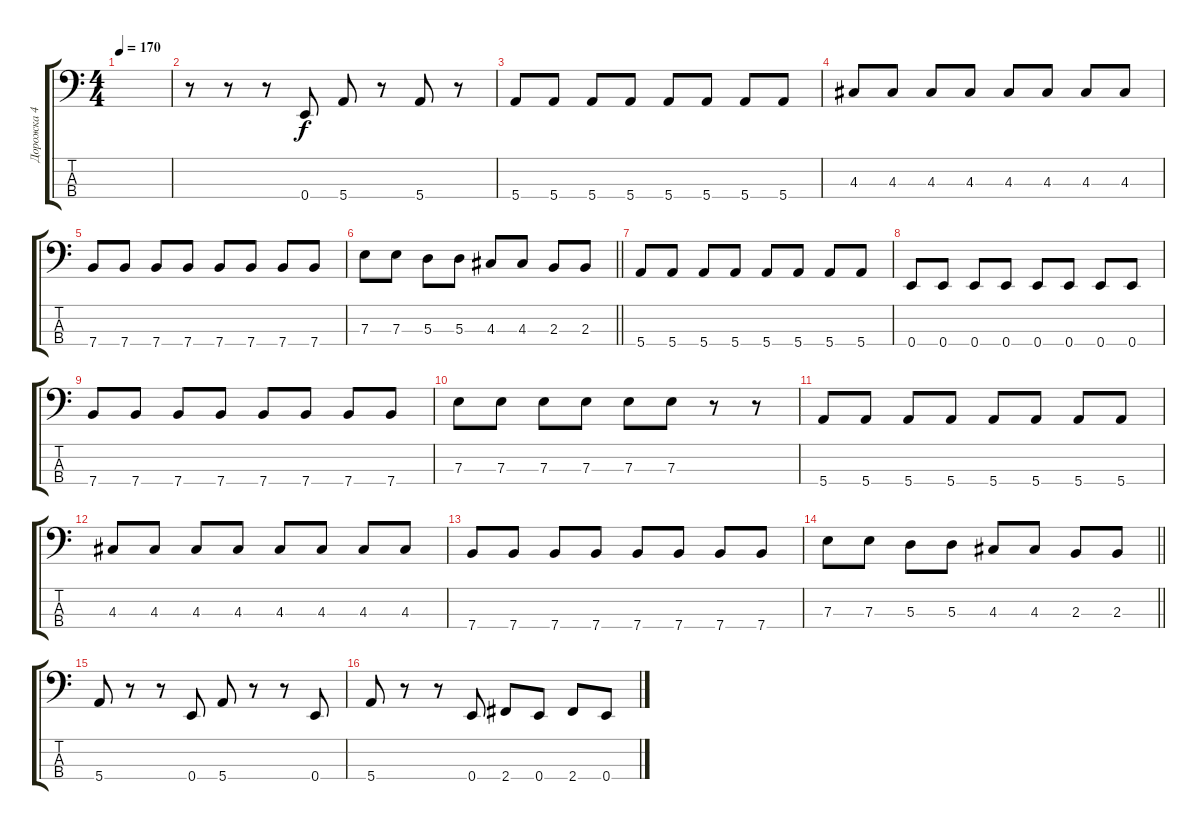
\track ("Дорожка 4" "Дорожка 4") {solo instrument electricbasspick}
\staff {score tabs}
\tuning (G2 D2 A1 E1) {hide}
\ts (4 4)
\tempo 170
\clef f4
\ks c
|
r.8 r.8 r.8 0.4.8 5.4.8 r.8 5.4.8 r.8 |
5.4.8 5.4.8 5.4.8 5.4.8 5.4.8 5.4.8 5.4.8 5.4.8 |
4.3.8 4.3.8 4.3.8 4.3.8 4.3.8 4.3.8 4.3.8 4.3.8 |
7.4.8 7.4.8 7.4.8 7.4.8 7.4.8 7.4.8 7.4.8 7.4.8 |
\barLineRight lightlight
7.3.8 7.3.8 5.3.8 5.3.8 4.3.8 4.3.8 2.3.8 2.3.8 |
5.4.8 5.4.8 5.4.8 5.4.8 5.4.8 5.4.8 5.4.8 5.4.8 |
0.4.8 0.4.8 0.4.8 0.4.8 0.4.8 0.4.8 0.4.8 0.4.8 |
7.4.8 7.4.8 7.4.8 7.4.8 7.4.8 7.4.8 7.4.8 7.4.8 |
7.3.8 7.3.8 7.3.8 7.3.8 7.3.8 7.3.8 r.8 r.8 |
5.4.8 5.4.8 5.4.8 5.4.8 5.4.8 5.4.8 5.4.8 5.4.8 |
4.3.8 4.3.8 4.3.8 4.3.8 4.3.8 4.3.8 4.3.8 4.3.8 |
7.4.8 7.4.8 7.4.8 7.4.8 7.4.8 7.4.8 7.4.8 7.4.8 |
\barLineRight lightlight
7.3.8 7.3.8 5.3.8 5.3.8 4.3.8 4.3.8 2.3.8 2.3.8 |
5.4.8 r.8 r.8 0.4.8 5.4.8 r.8 r.8 0.4.8 |
5.4.8 r.8 r.8 0.4.8 2.4.8 0.4.8 2.4.8 0.4.8
